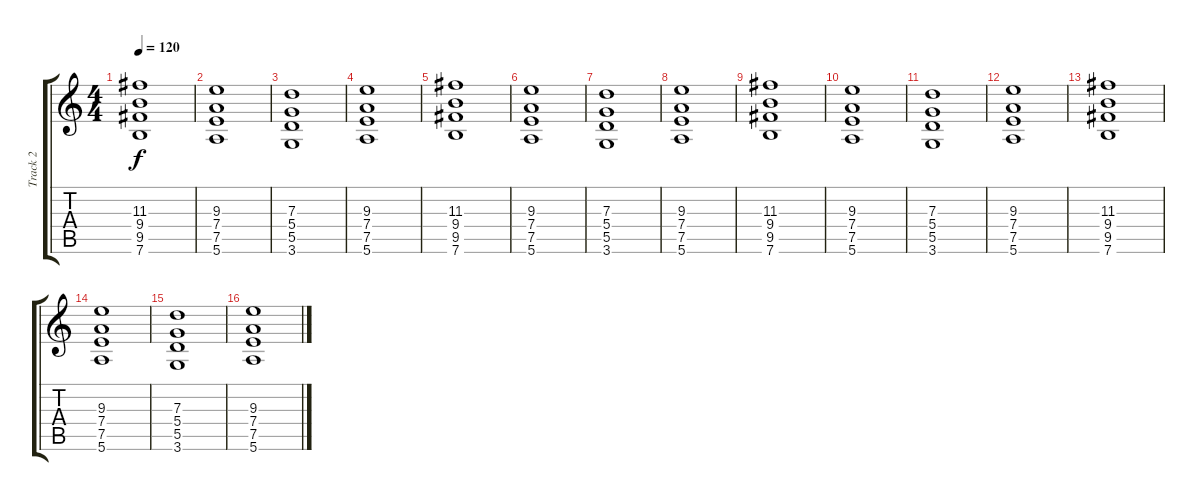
\track ("Track 2" "Track 2") {instrument overdrivenguitar}
\staff {score tabs}
\tuning (E4 B3 G3 D3 A2 E2) {hide}
\ts (4 4)
\tempo 120
\clef g2
\ks c
(11.3 9.4 9.5 7.6).1{dy f} |
(9.3 7.4 7.5 5.6).1 |
(7.3 5.4 5.5 3.6).1 |
(9.3 7.4 7.5 5.6).1 |
(11.3 9.4 9.5 7.6).1 |
(9.3 7.4 7.5 5.6).1 |
(7.3 5.4 5.5 3.6).1 |
(9.3 7.4 7.5 5.6).1 |
(11.3 9.4 9.5 7.6).1 |
(9.3 7.4 7.5 5.6).1 |
(7.3 5.4 5.5 3.6).1 |
(9.3 7.4 7.5 5.6).1 |
(11.3 9.4 9.5 7.6).1 |
(9.3 7.4 7.5 5.6).1 |
(7.3 5.4 5.5 3.6).1 |
(9.3 7.4 7.5 5.6).1
